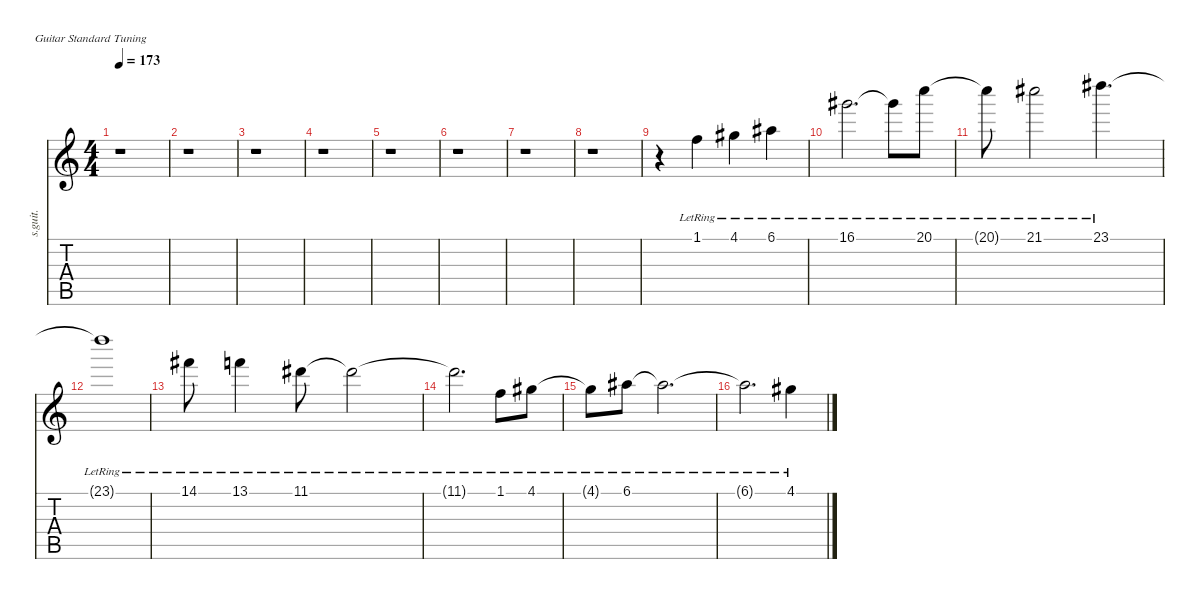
\defaultSystemsLayout 4
\hideDynamics
\bracketExtendMode nobrackets
\track ("Acoustic Piano (Right Hand)" "s.guit.") {instrument brightacousticpiano}
\staff {score tabs}
\tuning (E4 B3 G3 D3 A2 E2)
\displaytranspose 12
\ts (4 4)
\tempo 173
\clef g2
\ks c
r.1{dy mf} |
r.1 |
r.1 |
r.1 |
r.1 |
r.1 |
r.1 |
r.1 |
r.4 1.1{lr}.4{lyrics (0 "") lyrics (1 "") lyrics (2 "") lyrics (3 "") lyrics (4 "")} 4.1{lr acc #}.4{lyrics (0 "") lyrics (1 "") lyrics (2 "") lyrics (3 "") lyrics (4 "")} 6.1{lr acc #}.4{lyrics (0 "") lyrics (1 "") lyrics (2 "") lyrics (3 "") lyrics (4 "")} |
16.1{lr acc #}.2{d lyrics (0 "") lyrics (1 "") lyrics (2 "") lyrics (3 "") lyrics (4 "")} 16.1{lr t acc #}.8{lyrics (0 "") lyrics (1 "") lyrics (2 "") lyrics (3 "") lyrics (4 "")} 20.1{lr}.8{lyrics (0 "") lyrics (1 "") lyrics (2 "") lyrics (3 "") lyrics (4 "")} |
20.1{lr t}.8{lyrics (0 "") lyrics (1 "") lyrics (2 "") lyrics (3 "") lyrics (4 "")} 21.1{lr acc #}.2{lyrics (0 "") lyrics (1 "") lyrics (2 "") lyrics (3 "") lyrics (4 "")} 23.1{lr acc #}.4{d lyrics (0 "") lyrics (1 "") lyrics (2 "") lyrics (3 "") lyrics (4 "")} |
23.1{lr t acc #}.1{lyrics (0 "") lyrics (1 "") lyrics (2 "") lyrics (3 "") lyrics (4 "")} |
14.1{lr acc #}.8{lyrics (0 "") lyrics (1 "") lyrics (2 "") lyrics (3 "") lyrics (4 "")} 13.1{lr}.4{lyrics (0 "") lyrics (1 "") lyrics (2 "") lyrics (3 "") lyrics (4 "")} 11.1{lr acc #}.8{lyrics (0 "") lyrics (1 "") lyrics (2 "") lyrics (3 "") lyrics (4 "")} 11.1{lr t acc #}.2{lyrics (0 "") lyrics (1 "") lyrics (2 "") lyrics (3 "") lyrics (4 "")} |
11.1{lr t acc #}.2{d lyrics (0 "") lyrics (1 "") lyrics (2 "") lyrics (3 "") lyrics (4 "")} 1.1{lr}.8{lyrics (0 "") lyrics (1 "") lyrics (2 "") lyrics (3 "") lyrics (4 "")} 4.1{lr acc #}.8{lyrics (0 "") lyrics (1 "") lyrics (2 "") lyrics (3 "") lyrics (4 "")} |
4.1{lr t acc #}.8{lyrics (0 "") lyrics (1 "") lyrics (2 "") lyrics (3 "") lyrics (4 "")} 6.1{lr acc #}.8{lyrics (0 "") lyrics (1 "") lyrics (2 "") lyrics (3 "") lyrics (4 "")} 6.1{lr t acc #}.2{d lyrics (0 "") lyrics (1 "") lyrics (2 "") lyrics (3 "") lyrics (4 "")} |
6.1{lr t acc #}.2{d lyrics (0 "") lyrics (1 "") lyrics (2 "") lyrics (3 "") lyrics (4 "")} 4.1{lr acc #}.4{lyrics (0 "") lyrics (1 "") lyrics (2 "") lyrics (3 "") lyrics (4 "")}
